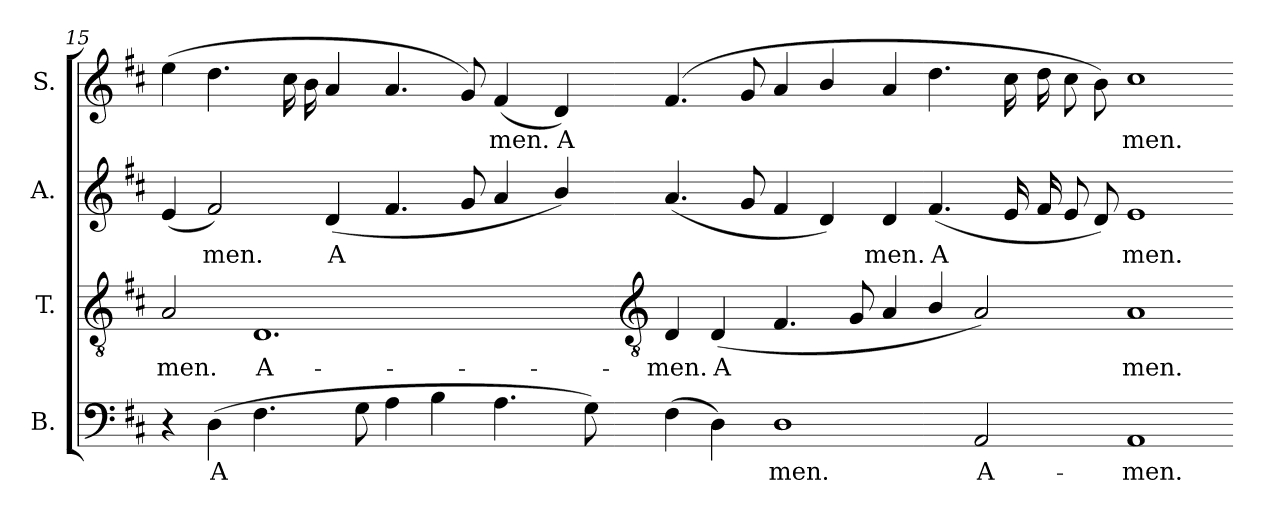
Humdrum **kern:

**kern	**text	**kern	**text	**kern	**text	**kern	**text
*part4	*part4	*part3	*part3	*part2	*part2	*part1	*part1
*staff4	*staff4	*staff3	*staff3	*staff2	*staff2	*staff1	*staff1
*I"B.	*	*I"T.	*	*I"A.	*	*I"S.	*
!!LO:LB:g=z
*clefF4	*	*clefGv2	*	*clefG2	*	*clefG2	*
*k[f#c#]	*	*k[f#c#]	*	*k[f#c#]	*	*k[f#c#]	*
*D:	*	*D:	*	*D:	*	*D:	*
=15	=15	=15	=15	=15	=15	=15	=15
!	!	!	!LO:LY:b	!	!	!	!
4r	.	2A	men.	(<4e	.	(>4ee	.
!	!LO:LY:b	!	!	!	!LO:LY:b	!	!
(>4D	A	.	.	2f#)	men.	4.dd	.
!	!	!	!LO:LY:b	!	!	!	!
4.F#	.	1.D	A-	.	.	.	.
.	.	.	.	.	.	16cc#	.
.	.	.	.	.	.	16b	.
!	!	!	!	!	!LO:LY:b	!	!
.	.	.	.	(<4d	A	4a	.
8G	.	.	.	.	.	.	.
4A	.	.	.	4.f#	.	4.a	.
4B	.	.	.	.	.	.	.
.	.	.	.	8g	.	8g)	.
!	!	!	!	!	!	!	!LO:LY:b
4.A	.	.	.	4a	.	(<4f#	men.
!	!	!	!	!	!	!	!LO:LY:b
.	.	.	.	4b/)	.	4d)	A
8G)	.	.	.	.	.	.	.
!!LO:LB:g=z
=16-	=16-	=16-	=16-	=16-	=16-	=16-	=16-
*	*	*clefGv2	*	*	*	*	*
!	!	!	!LO:LY:b	!	!	!	!
(>4F#	.	4D	-men.	(<4.a	.	(>4.f#	.
!	!	!	!LO:LY:b	!	!	!	!
4D)	.	(<4D	A	.	.	.	.
.	.	.	.	8g	.	8g	.
!	!LO:LY:b	!	!	!	!	!	!
1D	men.	4.F#	.	4f#	.	4a	.
.	.	.	.	4d)	.	4b/	.
.	.	8G	.	.	.	.	.
!	!	!	!	!	!LO:LY:b	!	!
.	.	4A	.	4d	men.	4a	.
!	!	!	!	!	!LO:LY:b	!	!
.	.	4B/	.	(<4.f#	A	4.dd	.
!	!LO:LY:b	!	!	!	!	!	!
2AA	A-	2A)	.	.	.	.	.
.	.	.	.	16e	.	16cc#	.
.	.	.	.	16f#	.	16dd	.
.	.	.	.	8e	.	8cc#	.
.	.	.	.	8d)	.	8b)	.
!	!LO:LY:b	!	!LO:LY:b	!	!LO:LY:b	!	!LO:LY:b
1AA	-men.	1A	men.	1e	men.	1cc#	men.
=-	=-	=-	=-	=-	=-	=-	=-
*-	*-	*-	*-	*-	*-	*-	*-
